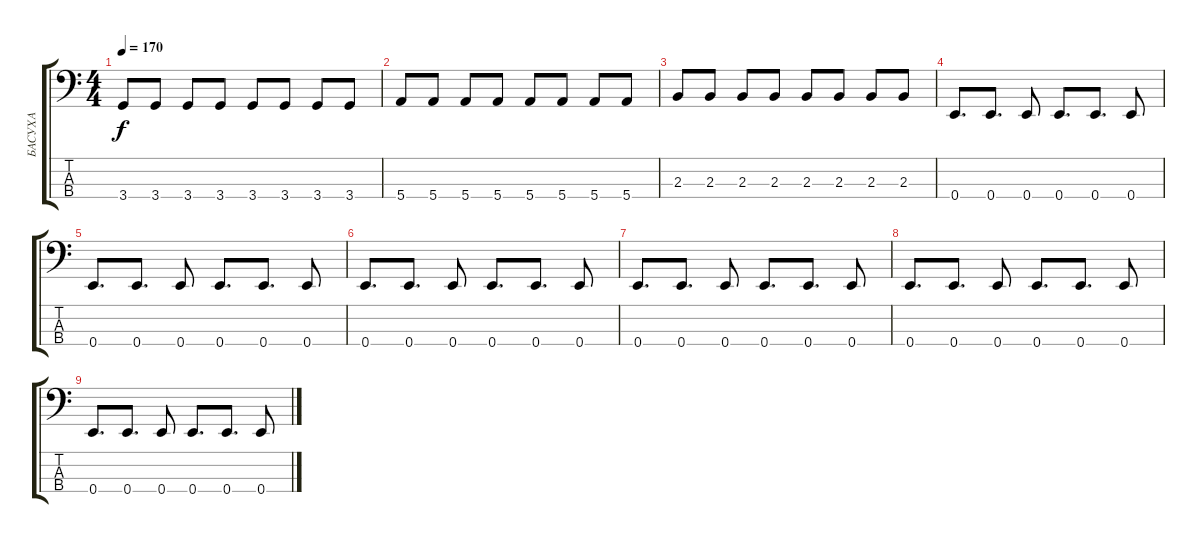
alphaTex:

\track ("БАСУХА" "БАСУХА") {instrument electricbassfinger}
\staff {score tabs}
\tuning (G2 D2 A1 E1) {hide}
\ts (4 4)
\tempo 170
\clef f4
\ks c
3.4.8{dy f} 3.4.8 3.4.8 3.4.8 3.4.8 3.4.8 3.4.8 3.4.8 |
5.4.8 5.4.8 5.4.8 5.4.8 5.4.8 5.4.8 5.4.8 5.4.8 |
2.3.8 2.3.8 2.3.8 2.3.8 2.3.8 2.3.8 2.3.8 2.3.8 |
0.4.8{d} 0.4.8{d} 0.4.8 0.4.8{d} 0.4.8{d} 0.4.8 |
0.4.8{d} 0.4.8{d} 0.4.8 0.4.8{d} 0.4.8{d} 0.4.8 |
0.4.8{d} 0.4.8{d} 0.4.8 0.4.8{d} 0.4.8{d} 0.4.8 |
0.4.8{d} 0.4.8{d} 0.4.8 0.4.8{d} 0.4.8{d} 0.4.8 |
0.4.8{d} 0.4.8{d} 0.4.8 0.4.8{d} 0.4.8{d} 0.4.8 |
0.4.8{d} 0.4.8{d} 0.4.8 0.4.8{d} 0.4.8{d} 0.4.8
